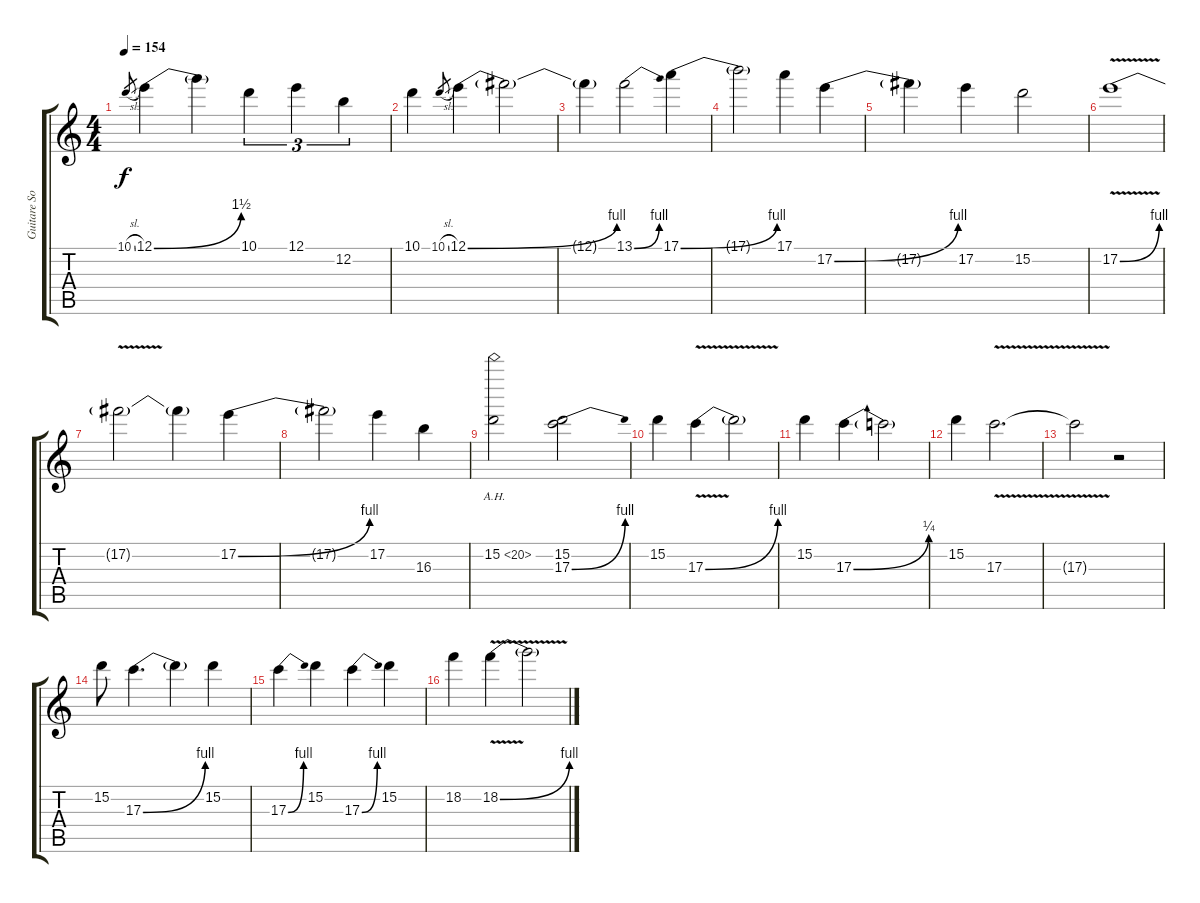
\track ("Guitare Solo" "Guitare So") {instrument distortionguitar}
\staff {score tabs}
\tuning (E4 B3 G3 D3 A2 E2) {hide}
\ts (4 4)
\tempo 154
\clef g2
\ks c
10.1{sl}.8{gr dy f} 12.1{be (bend 0 0 60 6)}.4 12.1{t}.4 10.1.4{tu (3 2)} 12.1.4{tu (3 2)} 12.2.4{tu (3 2)} |
10.1.4 10.1{sl}.8{gr} 12.1{be (bend 0 0 60 4)}.4 12.1{t}.2 |
12.1{t}.4 13.1{be (bend 0 0 60 4)}.2 17.1{be (bend 0 0 60 4)}.4 |
17.1{t}.2 17.1.4 17.2{be (bend 0 0 60 4)}.4 |
17.2{t}.4 17.2.4 15.2.2 |
17.2{be (bend 0 0 60 4) v}.1 |
17.2{t}.2 17.2{t}.4 17.2{be (bend 0 0 60 4)}.4 |
17.2{t}.2 17.2.4 16.3.4 |
15.2{ah 5}.2 (15.2 17.3{be (bend 0 0 60 4)}).2 |
15.2.4 17.3{be (bend 0 0 60 4) v}.4 17.3{t}.2 |
15.2.4 17.3{be (bend 0 0 60 1)}.4 17.3{t}.2 |
15.2.4 17.3{v}.2{d} |
17.3{t}.2 r.2 |
15.2.8 17.3{be (bend 0 0 60 4)}.4{d} 17.3{t}.4 15.2.4 |
17.3{be (bend 0 0 60 4)}.4 15.2.4 17.3{be (bend 0 0 60 4)}.4 15.2.4 |
18.2.4 18.2{be (bend 0 0 60 4) v}.4 18.2{t}.2
